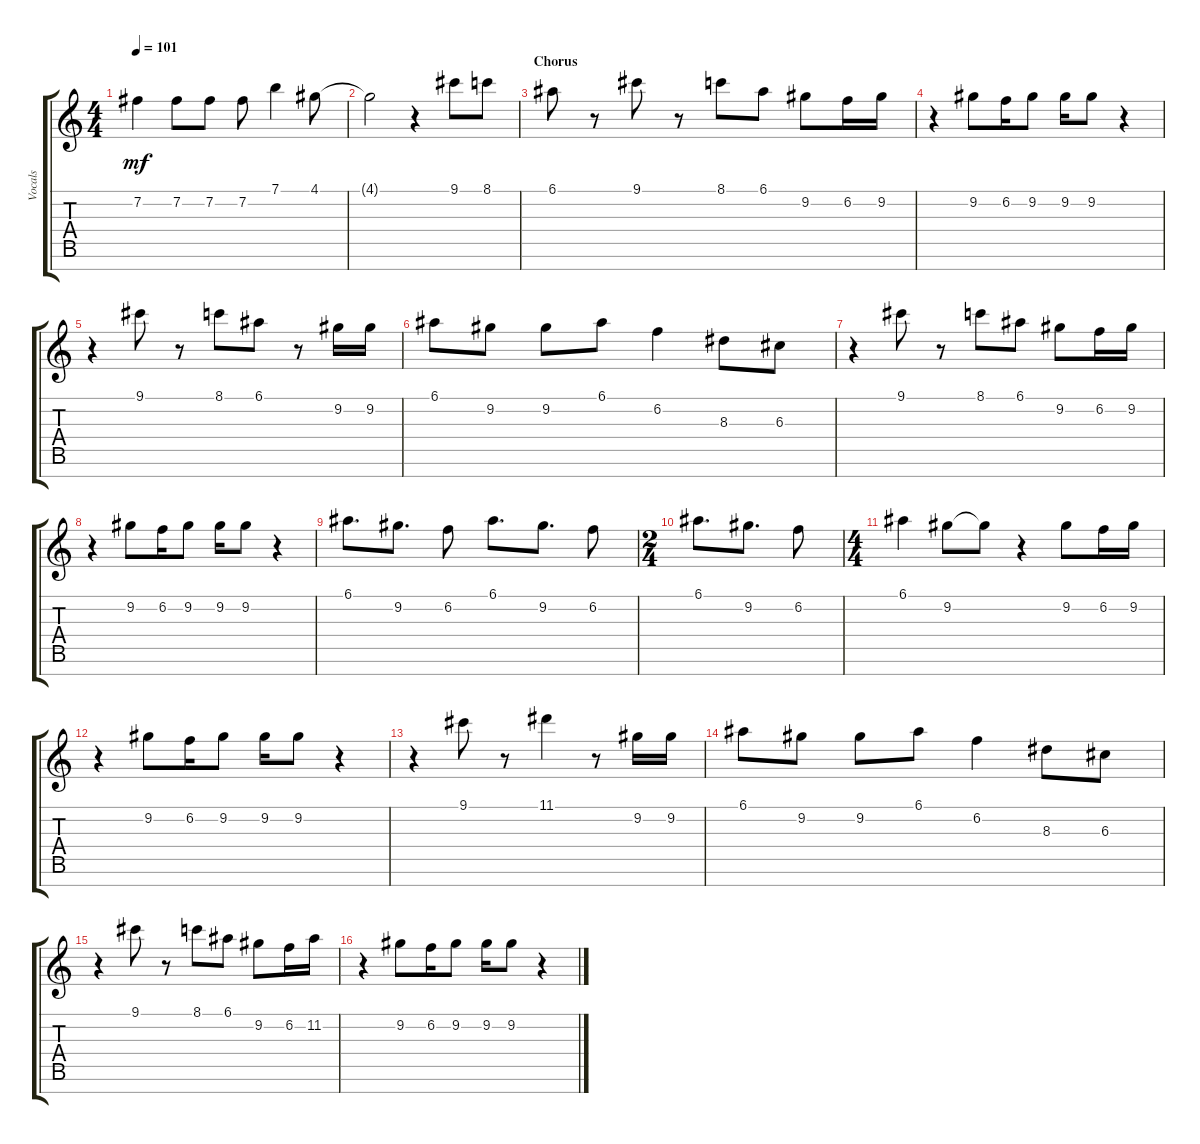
\track ("Vocals" "Vocals") {instrument electricguitarclean}
\staff {score tabs}
\tuning (E4 B3 G3 D3 A2 E2 B1) {hide}
\ts (4 4)
\tempo 101
\clef g2
\ks c
7.2.4{dy mf} 7.2.8 7.2.8 7.2.8 7.1.4 4.1.8 |
4.1{t}.2 r.4 9.1.8 8.1.8 |
\section ("" "Chorus")
6.1.8 r.8 9.1.8 r.8 8.1.8 6.1.8 9.2.8 6.2.16 9.2.16 |
r.4 9.2.8 6.2.16 9.2.8 9.2.16 9.2.8 r.4 |
r.4 9.1.8 r.8 8.1.8 6.1.8 r.8 9.2.16 9.2.16 |
6.1.8 9.2.8 9.2.8 6.1.8 6.2.4 8.3.8 6.3.8 |
r.4 9.1.8 r.8 8.1.8 6.1.8 9.2.8 6.2.16 9.2.16 |
r.4 9.2.8 6.2.16 9.2.8 9.2.16 9.2.8 r.4 |
6.1.8{d} 9.2.8{d} 6.2.8 6.1.8{d} 9.2.8{d} 6.2.8 |
\ts (2 4)
6.1.8{d} 9.2.8{d} 6.2.8 |
\ts (4 4)
6.1.4 9.2.8 9.2{t}.8 r.4 9.2.8 6.2.16 9.2.16 |
r.4 9.2.8 6.2.16 9.2.8 9.2.16 9.2.8 r.4 |
r.4 9.1.8 r.8 11.1.4 r.8 9.2.16 9.2.16 |
6.1.8 9.2.8 9.2.8 6.1.8 6.2.4 8.3.8 6.3.8 |
r.4 9.1.8 r.8 8.1.8 6.1.8 9.2.8 6.2.16 11.2.16 |
r.4 9.2.8 6.2.16 9.2.8 9.2.16 9.2.8 r.4
